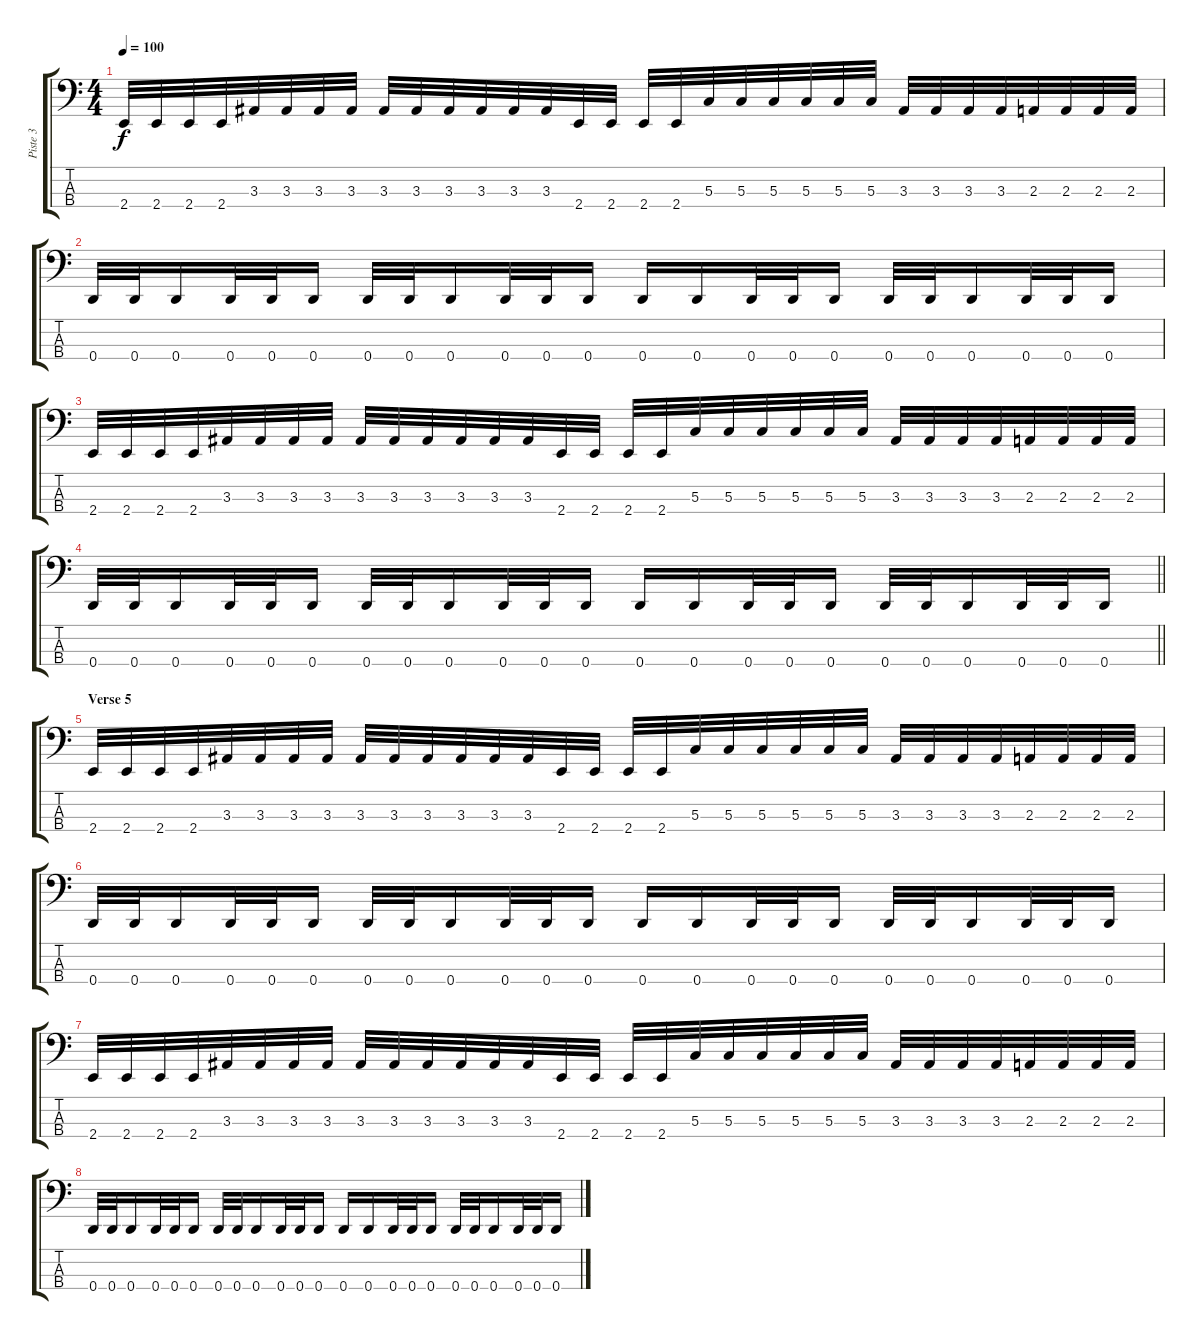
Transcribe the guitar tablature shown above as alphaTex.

\track ("Piste 3" "Piste 3") {instrument electricbasspick}
\staff {score tabs}
\tuning (F2 C2 G1 D1) {hide}
\ts (4 4)
\section ("" "")
\tempo 100
\clef f4
\ks c
2.4.32{dy f} 2.4.32 2.4.32 2.4.32 3.3.32 3.3.32 3.3.32 3.3.32 3.3.32 3.3.32 3.3.32 3.3.32 3.3.32 3.3.32 2.4.32 2.4.32 2.4.32 2.4.32 5.3.32 5.3.32 5.3.32 5.3.32 5.3.32 5.3.32 3.3.32 3.3.32 3.3.32 3.3.32 2.3.32 2.3.32 2.3.32 2.3.32 |
0.4.32 0.4.32 0.4.16 0.4.32 0.4.32 0.4.16 0.4.32 0.4.32 0.4.16 0.4.32 0.4.32 0.4.16 0.4.16 0.4.16 0.4.32 0.4.32 0.4.16 0.4.32 0.4.32 0.4.16 0.4.32 0.4.32 0.4.16 |
2.4.32 2.4.32 2.4.32 2.4.32 3.3.32 3.3.32 3.3.32 3.3.32 3.3.32 3.3.32 3.3.32 3.3.32 3.3.32 3.3.32 2.4.32 2.4.32 2.4.32 2.4.32 5.3.32 5.3.32 5.3.32 5.3.32 5.3.32 5.3.32 3.3.32 3.3.32 3.3.32 3.3.32 2.3.32 2.3.32 2.3.32 2.3.32 |
\barLineRight lightlight
0.4.32 0.4.32 0.4.16 0.4.32 0.4.32 0.4.16 0.4.32 0.4.32 0.4.16 0.4.32 0.4.32 0.4.16 0.4.16 0.4.16 0.4.32 0.4.32 0.4.16 0.4.32 0.4.32 0.4.16 0.4.32 0.4.32 0.4.16 |
\section ("" "Verse 5")
2.4.32 2.4.32 2.4.32 2.4.32 3.3.32 3.3.32 3.3.32 3.3.32 3.3.32 3.3.32 3.3.32 3.3.32 3.3.32 3.3.32 2.4.32 2.4.32 2.4.32 2.4.32 5.3.32 5.3.32 5.3.32 5.3.32 5.3.32 5.3.32 3.3.32 3.3.32 3.3.32 3.3.32 2.3.32 2.3.32 2.3.32 2.3.32 |
0.4.32 0.4.32 0.4.16 0.4.32 0.4.32 0.4.16 0.4.32 0.4.32 0.4.16 0.4.32 0.4.32 0.4.16 0.4.16 0.4.16 0.4.32 0.4.32 0.4.16 0.4.32 0.4.32 0.4.16 0.4.32 0.4.32 0.4.16 |
2.4.32 2.4.32 2.4.32 2.4.32 3.3.32 3.3.32 3.3.32 3.3.32 3.3.32 3.3.32 3.3.32 3.3.32 3.3.32 3.3.32 2.4.32 2.4.32 2.4.32 2.4.32 5.3.32 5.3.32 5.3.32 5.3.32 5.3.32 5.3.32 3.3.32 3.3.32 3.3.32 3.3.32 2.3.32 2.3.32 2.3.32 2.3.32 |
0.4.32 0.4.32 0.4.16 0.4.32 0.4.32 0.4.16 0.4.32 0.4.32 0.4.16 0.4.32 0.4.32 0.4.16 0.4.16 0.4.16 0.4.32 0.4.32 0.4.16 0.4.32 0.4.32 0.4.16 0.4.32 0.4.32 0.4.16
